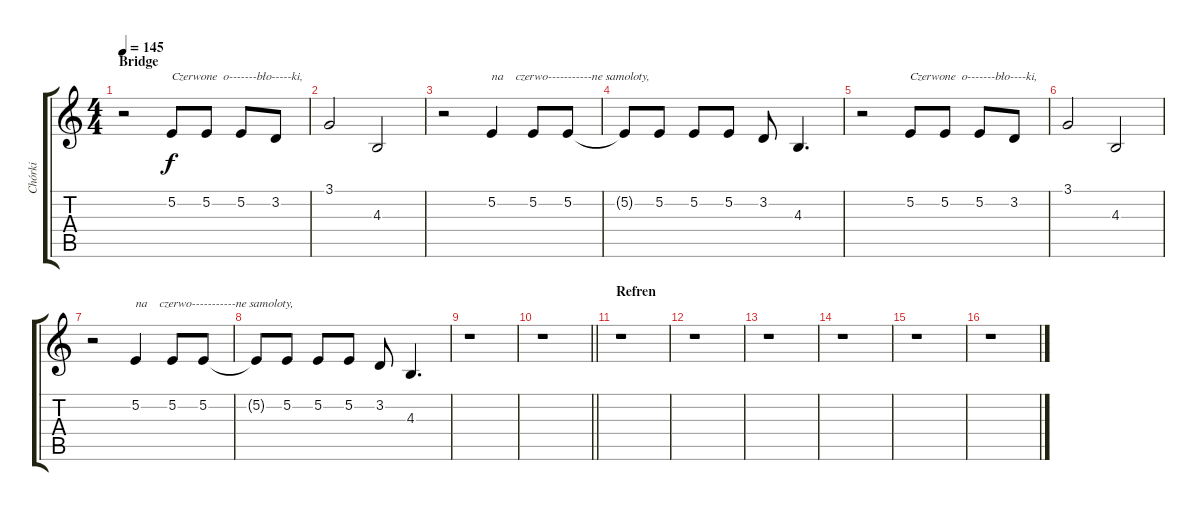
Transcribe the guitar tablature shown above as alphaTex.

\track ("Chórki" "Chórki") {instrument pad4choir}
\staff {score tabs}
\tuning (E4 B3 G3 D3 A2 E2) {hide}
\ts (4 4)
\section ("" "Bridge")
\tempo 145
\clef g2
\ks c
r.2{dy f} 5.2.8{txt "Czerwone  o-------bło-----ki,"} 5.2.8 5.2.8 3.2.8 |
3.1.2 4.3.2 |
r.2 5.2.4{txt "na    czerwo-----------ne samoloty,"} 5.2.8 5.2.8 |
5.2{t}.8 5.2.8 5.2.8 5.2.8 3.2.8 4.3.4{d} |
r.2 5.2.8{txt "Czerwone  o-------bło----ki,"} 5.2.8 5.2.8 3.2.8 |
3.1.2 4.3.2 |
r.2 5.2.4{txt "na    czerwo-----------ne samoloty,"} 5.2.8 5.2.8 |
5.2{t}.8 5.2.8 5.2.8 5.2.8 3.2.8 4.3.4{d} |
r.1 |
\barLineRight lightlight
r.1 |
\section ("" "Refren")
r.1 |
r.1 |
r.1 |
r.1 |
r.1 |
r.1
